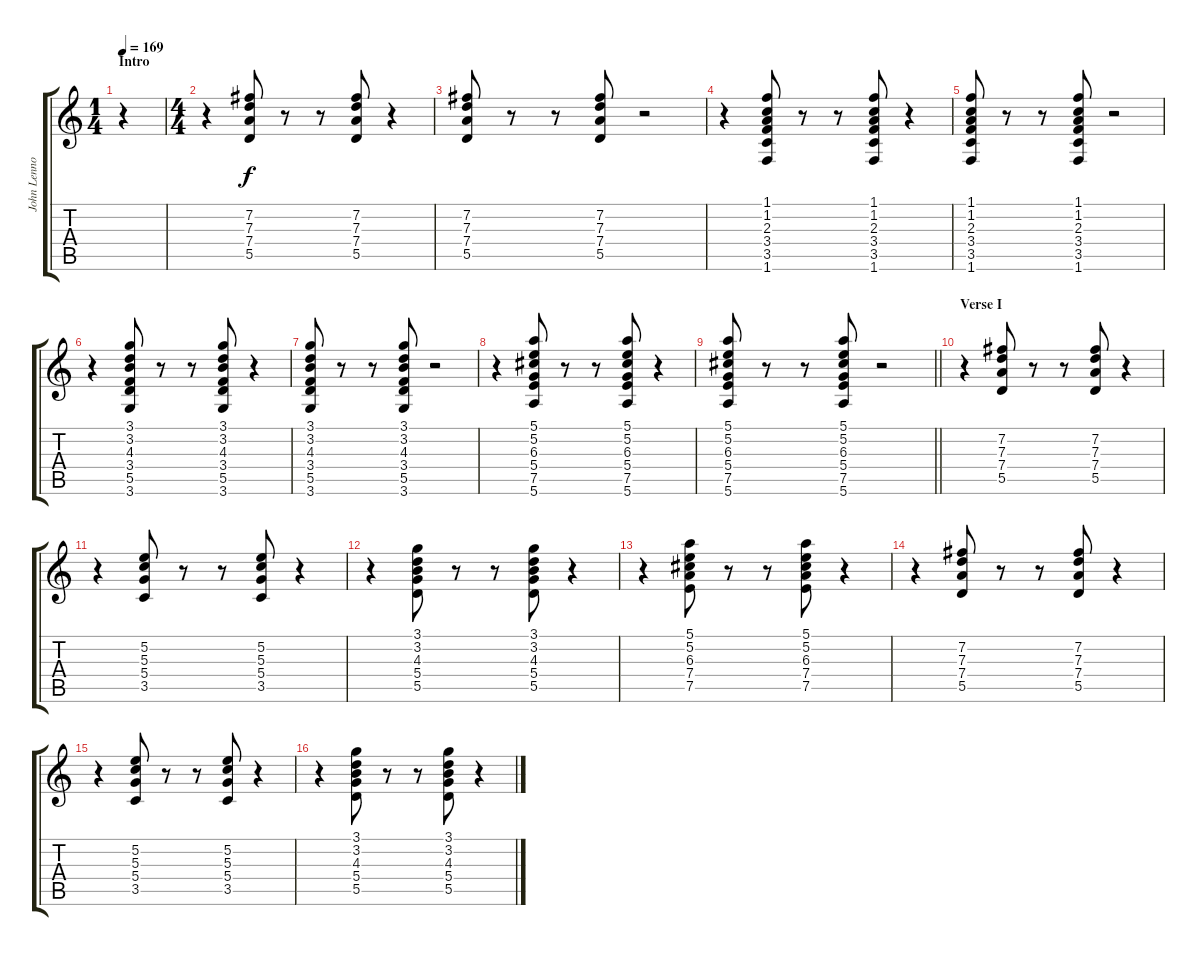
\track ("John Lennon" "John Lenno") {instrument electricguitarclean}
\staff {score tabs}
\tuning (E4 B3 G3 D3 A2 E2) {hide}
\ts (1 4)
\section ("" "Intro")
\tempo 169
\clef g2
\ks c
r.4{dy f instrument electricguitarclean} |
\ts (4 4)
r.4 (7.2 7.3 7.4 5.5).8 r.8 r.8 (7.2 7.3 7.4 5.5).8 r.4 |
(7.2 7.3 7.4 5.5).8 r.8 r.8 (7.2 7.3 7.4 5.5).8 r.2 |
r.4 (1.1 1.2 2.3 3.4 3.5 1.6).8 r.8 r.8 (1.1 1.2 2.3 3.4 3.5 1.6).8 r.4 |
(1.1 1.2 2.3 3.4 3.5 1.6).8 r.8 r.8 (1.1 1.2 2.3 3.4 3.5 1.6).8 r.2 |
r.4 (3.1 3.2 4.3 3.4 5.5 3.6).8 r.8 r.8 (3.1 3.2 4.3 3.4 5.5 3.6).8 r.4 |
(3.1 3.2 4.3 3.4 5.5 3.6).8 r.8 r.8 (3.1 3.2 4.3 3.4 5.5 3.6).8 r.2 |
r.4 (5.1 5.2 6.3 5.4 7.5 5.6).8 r.8 r.8 (5.1 5.2 6.3 5.4 7.5 5.6).8 r.4 |
\barLineRight lightlight
(5.1 5.2 6.3 5.4 7.5 5.6).8 r.8 r.8 (5.1 5.2 6.3 5.4 7.5 5.6).8 r.2 |
\section ("" "Verse I")
r.4 (7.2 7.3 7.4 5.5).8 r.8 r.8 (7.2 7.3 7.4 5.5).8 r.4 |
r.4 (5.2 5.3 5.4 3.5).8 r.8 r.8 (5.2 5.3 5.4 3.5).8 r.4 |
r.4 (3.1 3.2 4.3 5.4 5.5).8 r.8 r.8 (3.1 3.2 4.3 5.4 5.5).8 r.4 |
r.4 (5.1 5.2 6.3 7.4 7.5).8 r.8 r.8 (5.1 5.2 6.3 7.4 7.5).8 r.4 |
r.4 (7.2 7.3 7.4 5.5).8 r.8 r.8 (7.2 7.3 7.4 5.5).8 r.4 |
r.4 (5.2 5.3 5.4 3.5).8 r.8 r.8 (5.2 5.3 5.4 3.5).8 r.4 |
r.4 (3.1 3.2 4.3 5.4 5.5).8 r.8 r.8 (3.1 3.2 4.3 5.4 5.5).8 r.4
